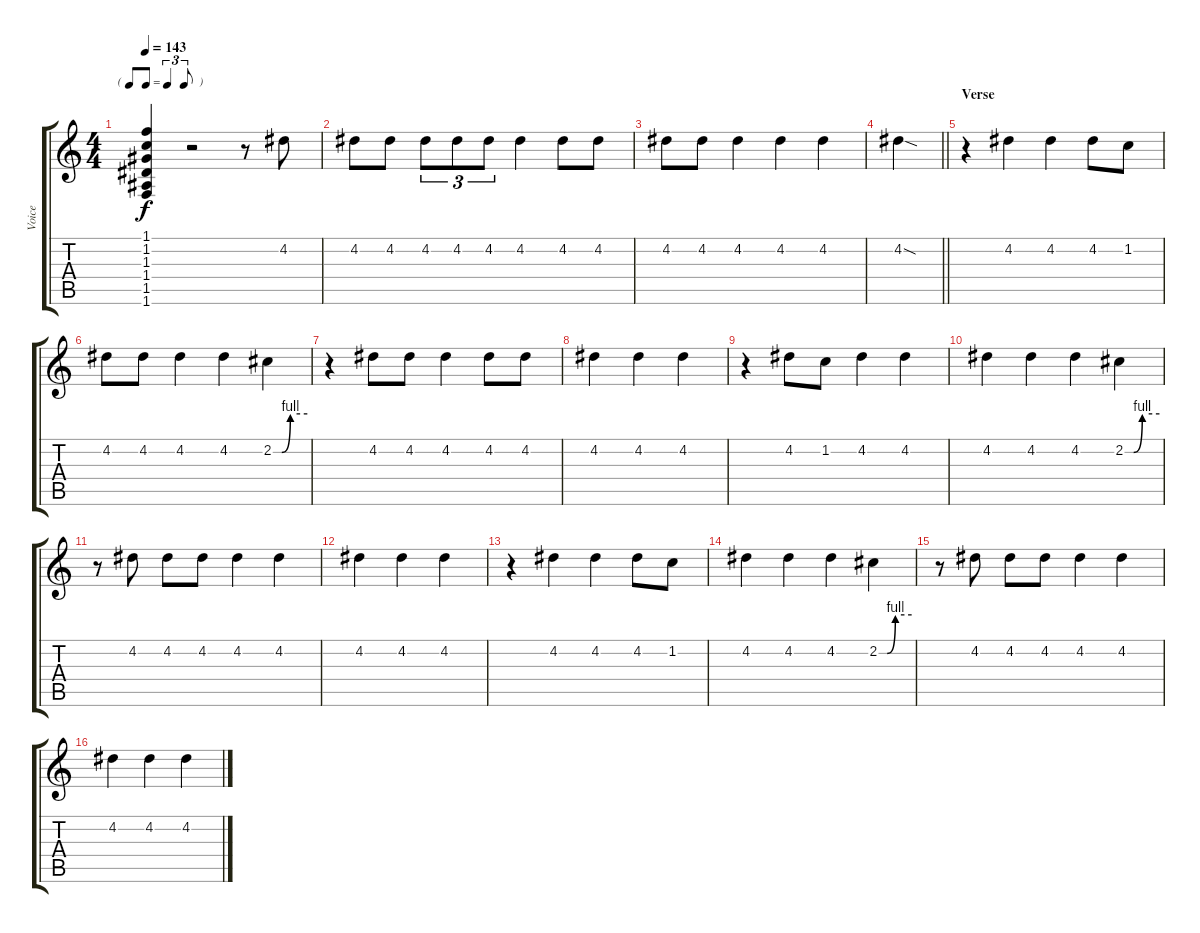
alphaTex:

\track ("Voice" "Voice") {instrument drawbarorgan}
\staff {score tabs}
\tuning (E5 B4 G4 D4 A3 E3) {hide}
\ts (4 4)
\tf triplet8th
\tempo 143
\clef g2
\ks c
(1.1 1.2 1.3 1.4 1.5 1.6).4{dy f} r.2 r.8 4.2.8 |
4.2.8 4.2.8 4.2.8{tu (3 2)} 4.2.8{tu (3 2)} 4.2.8{tu (3 2)} 4.2.4 4.2.8 4.2.8 |
4.2.8 4.2.8 4.2.4 4.2.4 4.2.4 |
\barLineRight lightlight
4.2{sod}.4 |
\section ("" "Verse")
r.4 4.2.4 4.2.4 4.2.8 1.2.8 |
4.2.8 4.2.8 4.2.4 4.2.4 2.2{be (custom 0 0 15 0 30 4 60 4)}.4 |
r.4 4.2.8 4.2.8 4.2.4 4.2.8 4.2.8 |
4.2.4 4.2.4 4.2.4 |
r.4 4.2.8 1.2.8 4.2.4 4.2.4 |
4.2.4 4.2.4 4.2.4 2.2{be (custom 0 0 15 0 30 4 60 4)}.4 |
r.8 4.2.8 4.2.8 4.2.8 4.2.4 4.2.4 |
4.2.4 4.2.4 4.2.4 |
r.4 4.2.4 4.2.4 4.2.8 1.2.8 |
4.2.4 4.2.4 4.2.4 2.2{be (custom 0 0 15 0 30 4 60 4)}.4 |
r.8 4.2.8 4.2.8 4.2.8 4.2.4 4.2.4 |
4.2.4 4.2.4 4.2.4
